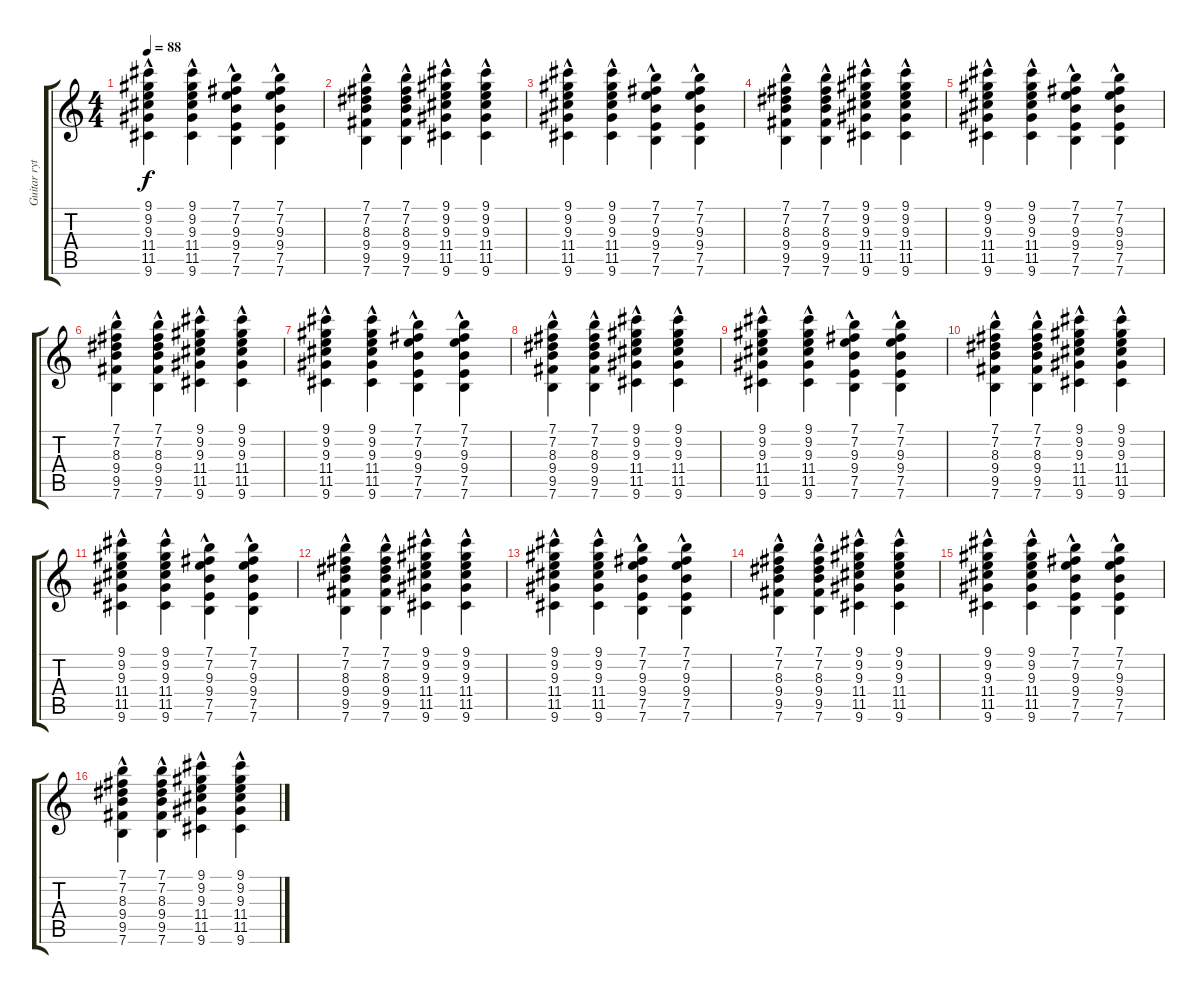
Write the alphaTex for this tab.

\track ("Guitar rythm" "Guitar ryt") {instrument acousticguitarsteel}
\staff {score tabs}
\tuning (E4 B3 G3 D3 A2 E2) {hide}
\ts (4 4)
\tempo 88
\clef g2
\ks c
(9.1 9.2 9.3{hac} 11.4 11.5 9.6).4{dy f instrument acousticguitarsteel} (9.1 9.2 9.3{hac} 11.4 11.5 9.6).4 (7.1 7.2 9.3{hac} 9.4 7.5 7.6).4 (7.1 7.2 9.3{hac} 9.4 7.5 7.6).4 |
(7.1 7.2 8.3{hac} 9.4 9.5 7.6).4 (7.1 7.2 8.3{hac} 9.4 9.5 7.6).4 (9.1 9.2 9.3{hac} 11.4 11.5 9.6).4 (9.1 9.2 9.3{hac} 11.4 11.5 9.6).4 |
(9.1 9.2 9.3{hac} 11.4 11.5 9.6).4 (9.1 9.2 9.3{hac} 11.4 11.5 9.6).4 (7.1 7.2 9.3{hac} 9.4 7.5 7.6).4 (7.1 7.2 9.3{hac} 9.4 7.5 7.6).4 |
(7.1 7.2 8.3{hac} 9.4 9.5 7.6).4 (7.1 7.2 8.3{hac} 9.4 9.5 7.6).4 (9.1 9.2 9.3{hac} 11.4 11.5 9.6).4 (9.1 9.2 9.3{hac} 11.4 11.5 9.6).4 |
(9.1 9.2 9.3{hac} 11.4 11.5 9.6).4 (9.1 9.2 9.3{hac} 11.4 11.5 9.6).4 (7.1 7.2 9.3{hac} 9.4 7.5 7.6).4 (7.1 7.2 9.3{hac} 9.4 7.5 7.6).4 |
(7.1 7.2 8.3{hac} 9.4 9.5 7.6).4 (7.1 7.2 8.3{hac} 9.4 9.5 7.6).4 (9.1 9.2 9.3{hac} 11.4 11.5 9.6).4 (9.1 9.2 9.3{hac} 11.4 11.5 9.6).4 |
(9.1 9.2 9.3{hac} 11.4 11.5 9.6).4 (9.1 9.2 9.3{hac} 11.4 11.5 9.6).4 (7.1 7.2 9.3{hac} 9.4 7.5 7.6).4 (7.1 7.2 9.3{hac} 9.4 7.5 7.6).4 |
(7.1 7.2 8.3{hac} 9.4 9.5 7.6).4 (7.1 7.2 8.3{hac} 9.4 9.5 7.6).4 (9.1 9.2 9.3{hac} 11.4 11.5 9.6).4 (9.1 9.2 9.3{hac} 11.4 11.5 9.6).4 |
(9.1 9.2 9.3{hac} 11.4 11.5 9.6).4 (9.1 9.2 9.3{hac} 11.4 11.5 9.6).4 (7.1 7.2 9.3{hac} 9.4 7.5 7.6).4 (7.1 7.2 9.3{hac} 9.4 7.5 7.6).4 |
(7.1 7.2 8.3{hac} 9.4 9.5 7.6).4 (7.1 7.2 8.3{hac} 9.4 9.5 7.6).4 (9.1 9.2 9.3{hac} 11.4 11.5 9.6).4 (9.1 9.2 9.3{hac} 11.4 11.5 9.6).4 |
(9.1 9.2 9.3{hac} 11.4 11.5 9.6).4 (9.1 9.2 9.3{hac} 11.4 11.5 9.6).4 (7.1 7.2 9.3{hac} 9.4 7.5 7.6).4 (7.1 7.2 9.3{hac} 9.4 7.5 7.6).4 |
(7.1 7.2 8.3{hac} 9.4 9.5 7.6).4 (7.1 7.2 8.3{hac} 9.4 9.5 7.6).4 (9.1 9.2 9.3{hac} 11.4 11.5 9.6).4 (9.1 9.2 9.3{hac} 11.4 11.5 9.6).4 |
(9.1 9.2 9.3{hac} 11.4 11.5 9.6).4 (9.1 9.2 9.3{hac} 11.4 11.5 9.6).4 (7.1 7.2 9.3{hac} 9.4 7.5 7.6).4 (7.1 7.2 9.3{hac} 9.4 7.5 7.6).4 |
(7.1 7.2 8.3{hac} 9.4 9.5 7.6).4 (7.1 7.2 8.3{hac} 9.4 9.5 7.6).4 (9.1 9.2 9.3{hac} 11.4 11.5 9.6).4 (9.1 9.2 9.3{hac} 11.4 11.5 9.6).4 |
(9.1 9.2 9.3{hac} 11.4 11.5 9.6).4 (9.1 9.2 9.3{hac} 11.4 11.5 9.6).4 (7.1 7.2 9.3{hac} 9.4 7.5 7.6).4 (7.1 7.2 9.3{hac} 9.4 7.5 7.6).4 |
(7.1 7.2 8.3{hac} 9.4 9.5 7.6).4 (7.1 7.2 8.3{hac} 9.4 9.5 7.6).4 (9.1 9.2 9.3{hac} 11.4 11.5 9.6).4 (9.1 9.2 9.3{hac} 11.4 11.5 9.6).4
